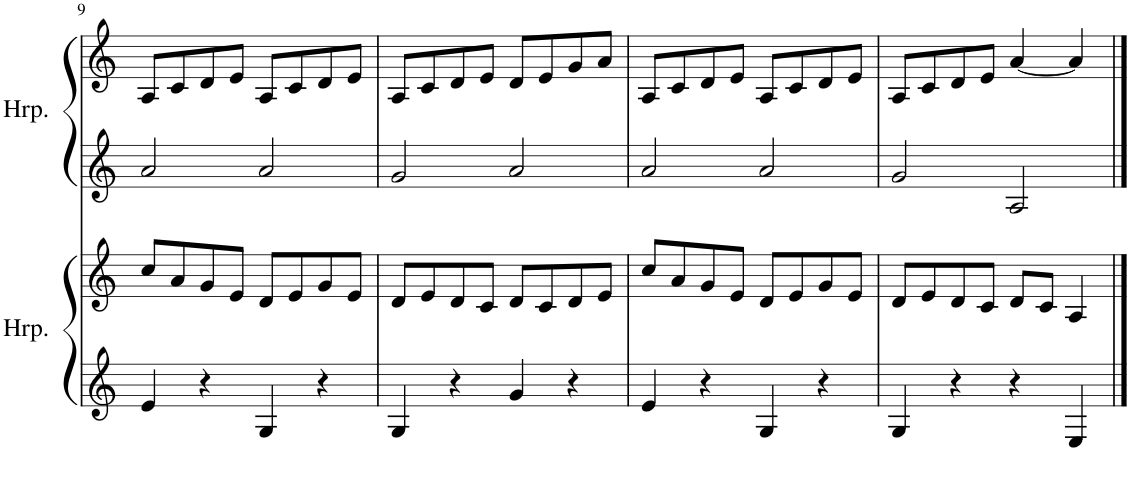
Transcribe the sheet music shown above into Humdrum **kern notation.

**kern	**kern	**kern	**kern
*part2	*part2	*part1	*part1
*staff4	*staff3	*staff2	*staff1
*I"ハープ	*	*I"ハープ	*
!!LO:PB:g=z
*clefG2	*clefG2	*clefG2	*clefG2
*k[]	*k[]	*k[]	*k[]
*M4/4	*M4/4	*M4/4	*M4/4
=9	=9	=9	=9
4e/	8cc/L	2a/	8A/L
.	8a/	.	8c/
4r	8g/	.	8d/
.	8e/J	.	8e/J
4G/	8d/L	2a/	8A/L
.	8e/	.	8c/
4r	8g/	.	8d/
.	8e/J	.	8e/J
=10	=10	=10	=10
4G/	8d/L	2g/	8A/L
.	8e/	.	8c/
4r	8d/	.	8d/
.	8c/J	.	8e/J
4g/	8d/L	2a/	8d/L
.	8c/	.	8e/
4r	8d/	.	8g/
.	8e/J	.	8a/J
=11	=11	=11	=11
4e/	8cc/L	2a/	8A/L
.	8a/	.	8c/
4r	8g/	.	8d/
.	8e/J	.	8e/J
4G/	8d/L	2a/	8A/L
.	8e/	.	8c/
4r	8g/	.	8d/
.	8e/J	.	8e/J
=12	=12	=12	=12
4G/	8d/L	2g/	8A/L
.	8e/	.	8c/
4r	8d/	.	8d/
.	8c/J	.	8e/J
4r	8d/L	2A/	[4a/
.	8c/J	.	.
4E/	4A/	.	4a/]
==	==	==	==
*-	*-	*-	*-
